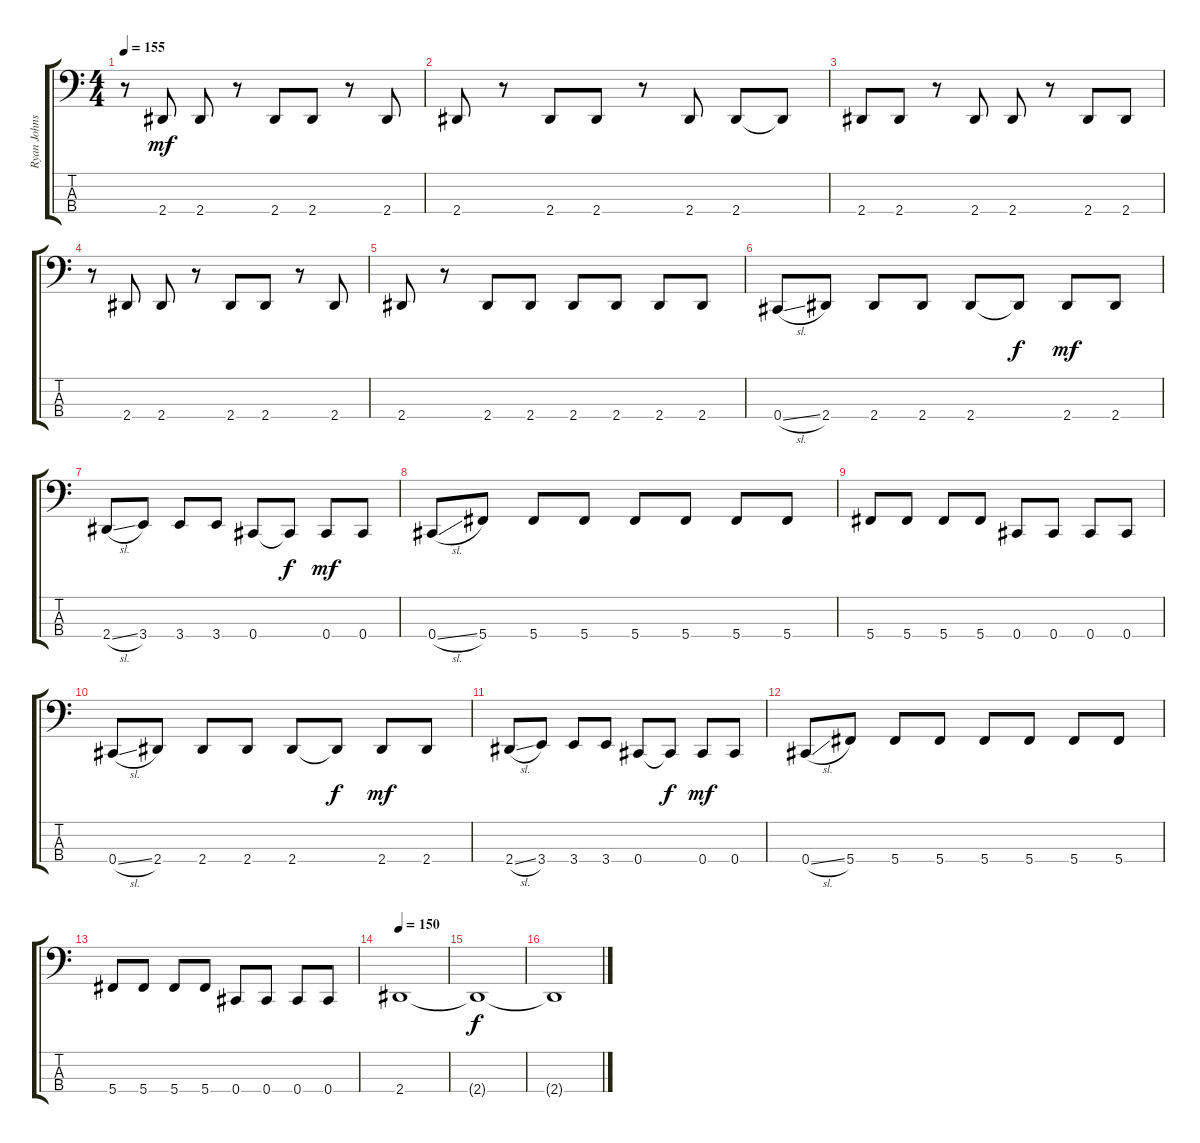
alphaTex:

\track ("Ryan Johnson" "Ryan Johns") {instrument electricbasspick}
\staff {score tabs}
\tuning (Gb2 Db2 Ab1 Db1) {hide}
\ts (4 4)
\tempo 155
\clef f4
\ks c
r.8{dy mf} 2.4.8 2.4.8 r.8 2.4.8 2.4.8 r.8 2.4.8 |
2.4.8 r.8 2.4.8 2.4.8 r.8 2.4.8 2.4.8 2.4{t}.8 |
2.4.8 2.4.8 r.8 2.4.8 2.4.8 r.8 2.4.8 2.4.8 |
r.8 2.4.8 2.4.8 r.8 2.4.8 2.4.8 r.8 2.4.8 |
2.4.8 r.8 2.4.8 2.4.8 2.4.8 2.4.8 2.4.8 2.4.8 |
0.4{sl}.8 2.4.8 2.4.8 2.4.8 2.4.8 2.4{t}.8{dy f} 2.4.8{dy mf} 2.4.8 |
2.4{sl}.8 3.4.8 3.4.8 3.4.8 0.4.8 0.4{t}.8{dy f} 0.4.8{dy mf} 0.4.8 |
0.4{sl}.8 5.4.8 5.4.8 5.4.8 5.4.8 5.4.8 5.4.8 5.4.8 |
5.4.8 5.4.8 5.4.8 5.4.8 0.4.8 0.4.8 0.4.8 0.4.8 |
0.4{sl}.8 2.4.8 2.4.8 2.4.8 2.4.8 2.4{t}.8{dy f} 2.4.8{dy mf} 2.4.8 |
2.4{sl}.8 3.4.8 3.4.8 3.4.8 0.4.8 0.4{t}.8{dy f} 0.4.8{dy mf} 0.4.8 |
0.4{sl}.8 5.4.8 5.4.8 5.4.8 5.4.8 5.4.8 5.4.8 5.4.8 |
5.4.8 5.4.8 5.4.8 5.4.8 0.4.8 0.4.8 0.4.8 0.4.8 |
\tempo 150
2.4.1{volume 0} |
2.4{t}.1{dy f} |
2.4{t}.1
